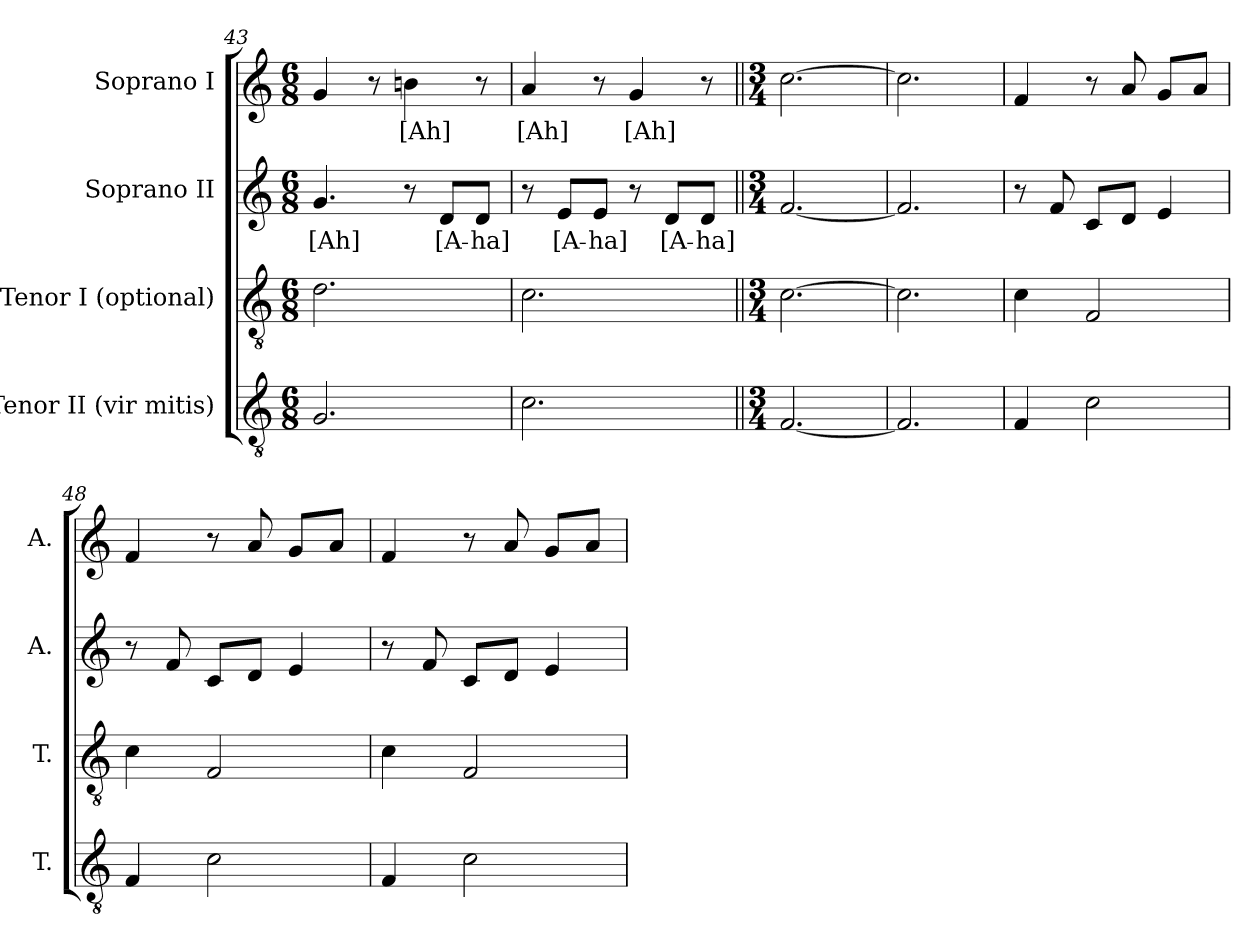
**kern	**text	**kern	**text	**kern	**text	**kern	**text
*part4	*part4	*part3	*part3	*part2	*part2	*part1	*part1
*staff4	*staff4	*staff3	*staff3	*staff2	*staff2	*staff1	*staff1
*I"Tenor II (vir mitis)	*	*I"Tenor I (optional)	*	*I"Soprano II	*	*I"Soprano I	*
*I'T.	*	*I'T.	*	*I'A.	*	*I'A.	*
*clefGv2	*	*clefGv2	*	*clefG2	*	*clefG2	*
*ITrd7c12	*	*ITrd7c12	*	*	*	*	*
*k[]	*	*k[]	*	*k[]	*	*k[]	*
*C:	*	*C:	*	*C:	*	*C:	*
*M6/8	*	*M6/8	*	*M6/8	*	*M6/8	*
=43	=43	=43	=43	=43	=43	=43	=43
!	!	!	!	!	!LO:LY:b:color=#000000	!	!
2.GGi/	.	2.Di\	.	4.gi/	[Ah]	4gi/	.
.	.	.	.	.	.	8r	.
!	!	!	!	!	!	!	!LO:LY:b:color=#000000
.	.	.	.	8r	.	4bni\	[Ah]
!	!	!	!	!	!LO:LY:b:color=#000000	!	!
.	.	.	.	8di/L	[A-	.	.
!	!	!	!	!	!LO:LY:b:color=#000000	!	!
.	.	.	.	8di/J	-ha]	8r	.
=44	=44	=44	=44	=44	=44	=44	=44
!	!	!	!	!	!	!	!LO:LY:b:color=#000000
2.Ci\	.	2.Ci\	.	8r	.	4ai/	[Ah]
!	!	!	!	!	!LO:LY:b:color=#000000	!	!
.	.	.	.	8ei/L	[A-	.	.
!	!	!	!	!	!LO:LY:b:color=#000000	!	!
.	.	.	.	8ei/J	-ha]	8r	.
!	!	!	!	!	!	!	!LO:LY:b:color=#000000
.	.	.	.	8r	.	4gi/	[Ah]
!	!	!	!	!	!LO:LY:b:color=#000000	!	!
.	.	.	.	8di/L	[A-	.	.
!	!	!	!	!	!LO:LY:b:color=#000000	!	!
.	.	.	.	8di/J	-ha]	8r	.
!!LO:PB:g=z
=45||	=45||	=45||	=45||	=45||	=45||	=45||	=45||
*M3/4	*	*M3/4	*	*M3/4	*	*M3/4	*
!	!LO:LY:b:color=#000000	!	!	!	!	!	!
!	!	!	!LO:LY:b:color=#000000	!	!	!	!
!	!	!	!	!	!LO:LY:b:color=#000000	!	!
!	!	!	!	!	!	!	!LO:LY:b:color=#000000
[2.FFi/	[O]	[2.Ci\	[O]	[2.fi/	[O]	[2.cci\	[O]
=46	=46	=46	=46	=46	=46	=46	=46
2.FFi/]	.	2.Ci\]	.	2.fi/]	.	2.cci\]	.
=47	=47	=47	=47	=47	=47	=47	=47
4FFi/	.	4Ci\	.	8r	.	4fi/	.
!	!	!	!	!	!LO:LY:b:color=#000000	!	!
.	.	.	.	8fi/	[O]	.	.
2Ci\	.	2FFi/	.	8ci/L	.	8r	.
!	!	!	!	!	!	!	!LO:LY:b:color=#000000
.	.	.	.	8di/J	.	8ai/	[O]
.	.	.	.	4ei/	.	8gi/L	.
.	.	.	.	.	.	8ai/J	.
=48	=48	=48	=48	=48	=48	=48	=48
4FFi/	.	4Ci\	.	8r	.	4fi/	.
!	!	!	!	!	!LO:LY:b:color=#000000	!	!
.	.	.	.	8fi/	[O]	.	.
2Ci\	.	2FFi/	.	8ci/L	.	8r	.
!	!	!	!	!	!	!	!LO:LY:b:color=#000000
.	.	.	.	8di/J	.	8ai/	[O]
.	.	.	.	4ei/	.	8gi/L	.
.	.	.	.	.	.	8ai/J	.
=49	=49	=49	=49	=49	=49	=49	=49
4FFi/	.	4Ci\	.	8r	.	4fi/	.
!	!	!	!	!	!LO:LY:b:color=#000000	!	!
.	.	.	.	8fi/	[O]	.	.
2Ci\	.	2FFi/	.	8ci/L	.	8r	.
!	!	!	!	!	!	!	!LO:LY:b:color=#000000
.	.	.	.	8di/J	.	8ai/	[O]
.	.	.	.	4ei/	.	8gi/L	.
.	.	.	.	.	.	8ai/J	.
=	=	=	=	=	=	=	=
*-	*-	*-	*-	*-	*-	*-	*-
